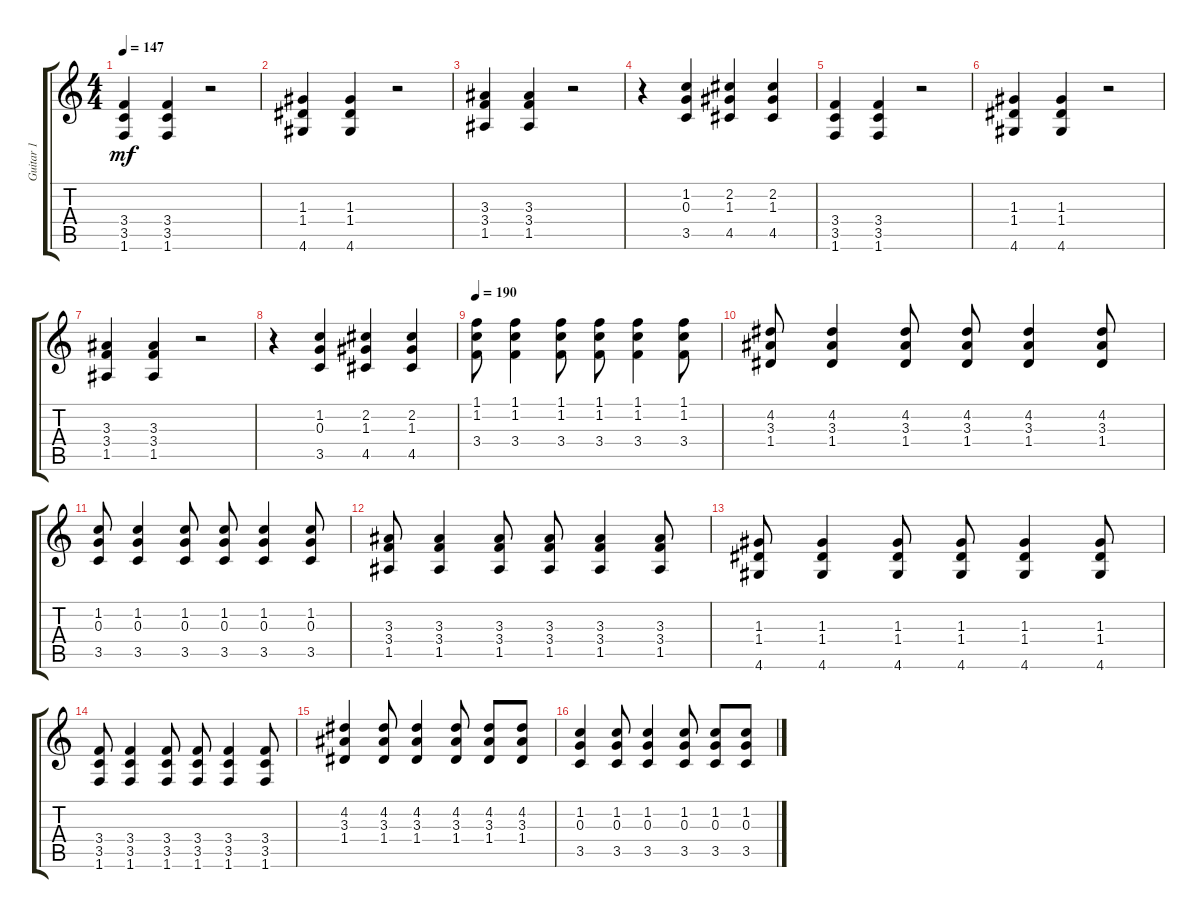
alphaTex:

\track ("Guitar 1" "Guitar 1") {instrument distortionguitar}
\staff {score tabs}
\tuning (E4 B3 G3 D3 A2 E2) {hide}
\ts (4 4)
\tempo 147
\clef g2
\ks c
(3.4 3.5 1.6).4{dy mf} (3.4 3.5 1.6).4 r.2 |
(1.3 1.4 4.6).4 (1.3 1.4 4.6).4 r.2 |
(3.3 3.4 1.5).4 (3.3 3.4 1.5).4 r.2 |
r.4 (1.2 0.3 3.5).4 (2.2 1.3 4.5).4 (2.2 1.3 4.5).4 |
(3.4 3.5 1.6).4 (3.4 3.5 1.6).4 r.2 |
(1.3 1.4 4.6).4 (1.3 1.4 4.6).4 r.2 |
(3.3 3.4 1.5).4 (3.3 3.4 1.5).4 r.2 |
r.4 (1.2 0.3 3.5).4 (2.2 1.3 4.5).4 (2.2 1.3 4.5).4 |
\tempo 190
(1.1 1.2 3.4).8 (1.1 1.2 3.4).4 (1.1 1.2 3.4).8 (1.1 1.2 3.4).8 (1.1 1.2 3.4).4 (1.1 1.2 3.4).8 |
(4.2 3.3 1.4).8 (4.2 3.3 1.4).4 (4.2 3.3 1.4).8 (4.2 3.3 1.4).8 (4.2 3.3 1.4).4 (4.2 3.3 1.4).8 |
(1.2 0.3 3.5).8 (1.2 0.3 3.5).4 (1.2 0.3 3.5).8 (1.2 0.3 3.5).8 (1.2 0.3 3.5).4 (1.2 0.3 3.5).8 |
(3.3 3.4 1.5).8 (3.3 3.4 1.5).4 (3.3 3.4 1.5).8 (3.3 3.4 1.5).8 (3.3 3.4 1.5).4 (3.3 3.4 1.5).8 |
(1.3 1.4 4.6).8 (1.3 1.4 4.6).4 (1.3 1.4 4.6).8 (1.3 1.4 4.6).8 (1.3 1.4 4.6).4 (1.3 1.4 4.6).8 |
(3.4 3.5 1.6).8 (3.4 3.5 1.6).4 (3.4 3.5 1.6).8 (3.4 3.5 1.6).8 (3.4 3.5 1.6).4 (3.4 3.5 1.6).8 |
(4.2 3.3 1.4).4 (4.2 3.3 1.4).8 (4.2 3.3 1.4).4 (4.2 3.3 1.4).8 (4.2 3.3 1.4).8 (4.2 3.3 1.4).8 |
(1.2 0.3 3.5).4 (1.2 0.3 3.5).8 (1.2 0.3 3.5).4 (1.2 0.3 3.5).8 (1.2 0.3 3.5).8 (1.2 0.3 3.5).8
